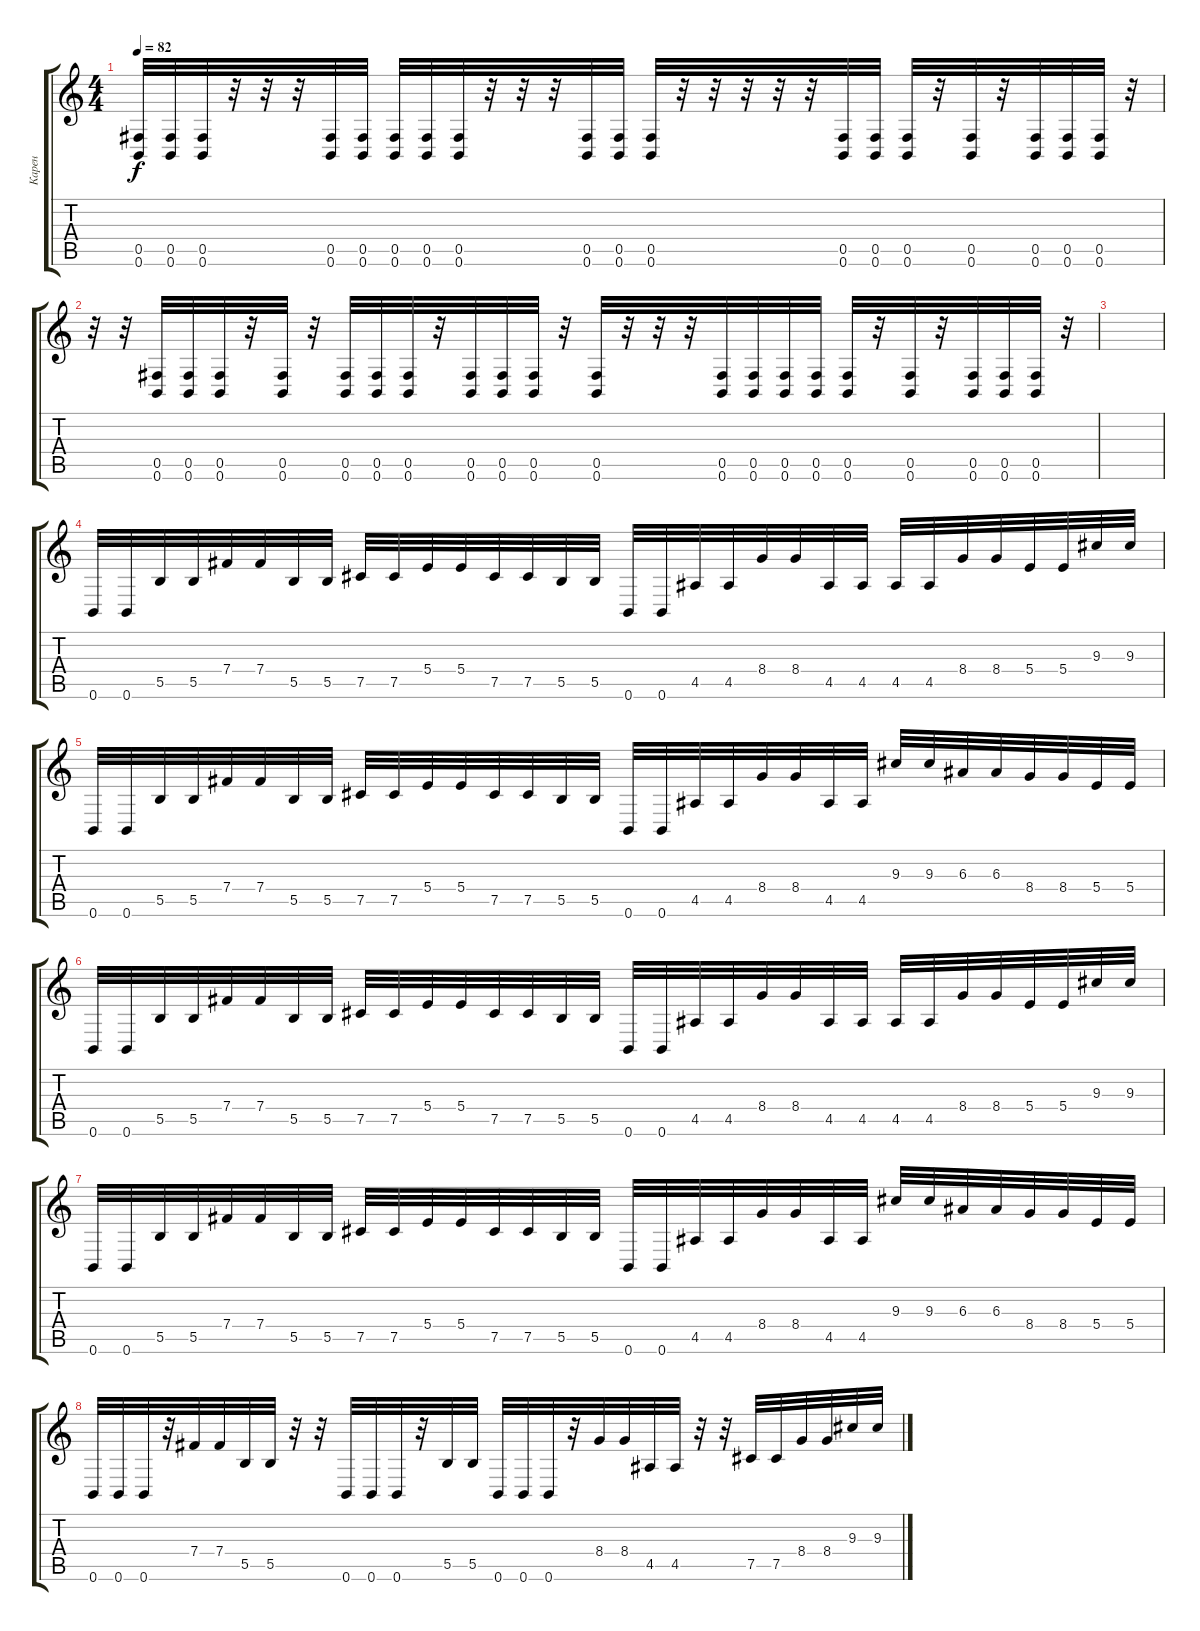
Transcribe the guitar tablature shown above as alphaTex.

\track ("Карен" "Карен") {instrument overdrivenguitar}
\staff {score tabs}
\tuning (Db4 Ab3 E3 B2 Gb2 B1) {hide}
\ts (4 4)
\tempo 82
\clef g2
\ks c
(0.5 0.6).32{dy f} (0.5 0.6).32 (0.5 0.6).32 r.32 r.32 r.32 (0.5 0.6).32 (0.5 0.6).32 (0.5 0.6).32 (0.5 0.6).32 (0.5 0.6).32 r.32 r.32 r.32 (0.5 0.6).32 (0.5 0.6).32 (0.5 0.6).32 r.32 r.32 r.32 r.32 r.32 (0.5 0.6).32 (0.5 0.6).32 (0.5 0.6).32 r.32 (0.5 0.6).32 r.32 (0.5 0.6).32 (0.5 0.6).32 (0.5 0.6).32 r.32 |
r.32 r.32 (0.5 0.6).32 (0.5 0.6).32 (0.5 0.6).32 r.32 (0.5 0.6).32 r.32 (0.5 0.6).32 (0.5 0.6).32 (0.5 0.6).32 r.32 (0.5 0.6).32 (0.5 0.6).32 (0.5 0.6).32 r.32 (0.5 0.6).32 r.32 r.32 r.32 (0.5 0.6).32 (0.5 0.6).32 (0.5 0.6).32 (0.5 0.6).32 (0.5 0.6).32 r.32 (0.5 0.6).32 r.32 (0.5 0.6).32 (0.5 0.6).32 (0.5 0.6).32 r.32 |
|
0.6.32 0.6.32 5.5.32 5.5.32 7.4.32 7.4.32 5.5.32 5.5.32 7.5.32 7.5.32 5.4.32 5.4.32 7.5.32 7.5.32 5.5.32 5.5.32 0.6.32 0.6.32 4.5.32 4.5.32 8.4.32 8.4.32 4.5.32 4.5.32 4.5.32 4.5.32 8.4.32 8.4.32 5.4.32 5.4.32 9.3.32 9.3.32 |
0.6.32 0.6.32 5.5.32 5.5.32 7.4.32 7.4.32 5.5.32 5.5.32 7.5.32 7.5.32 5.4.32 5.4.32 7.5.32 7.5.32 5.5.32 5.5.32 0.6.32 0.6.32 4.5.32 4.5.32 8.4.32 8.4.32 4.5.32 4.5.32 9.3.32 9.3.32 6.3.32 6.3.32 8.4.32 8.4.32 5.4.32 5.4.32 |
0.6.32 0.6.32 5.5.32 5.5.32 7.4.32 7.4.32 5.5.32 5.5.32 7.5.32 7.5.32 5.4.32 5.4.32 7.5.32 7.5.32 5.5.32 5.5.32 0.6.32 0.6.32 4.5.32 4.5.32 8.4.32 8.4.32 4.5.32 4.5.32 4.5.32 4.5.32 8.4.32 8.4.32 5.4.32 5.4.32 9.3.32 9.3.32 |
0.6.32 0.6.32 5.5.32 5.5.32 7.4.32 7.4.32 5.5.32 5.5.32 7.5.32 7.5.32 5.4.32 5.4.32 7.5.32 7.5.32 5.5.32 5.5.32 0.6.32 0.6.32 4.5.32 4.5.32 8.4.32 8.4.32 4.5.32 4.5.32 9.3.32 9.3.32 6.3.32 6.3.32 8.4.32 8.4.32 5.4.32 5.4.32 |
0.6.32 0.6.32 0.6.32 r.32 7.4.32 7.4.32 5.5.32 5.5.32 r.32 r.32 0.6.32 0.6.32 0.6.32 r.32 5.5.32 5.5.32 0.6.32 0.6.32 0.6.32 r.32 8.4.32 8.4.32 4.5.32 4.5.32 r.32 r.32 7.5.32 7.5.32 8.4.32 8.4.32 9.3.32 9.3.32
